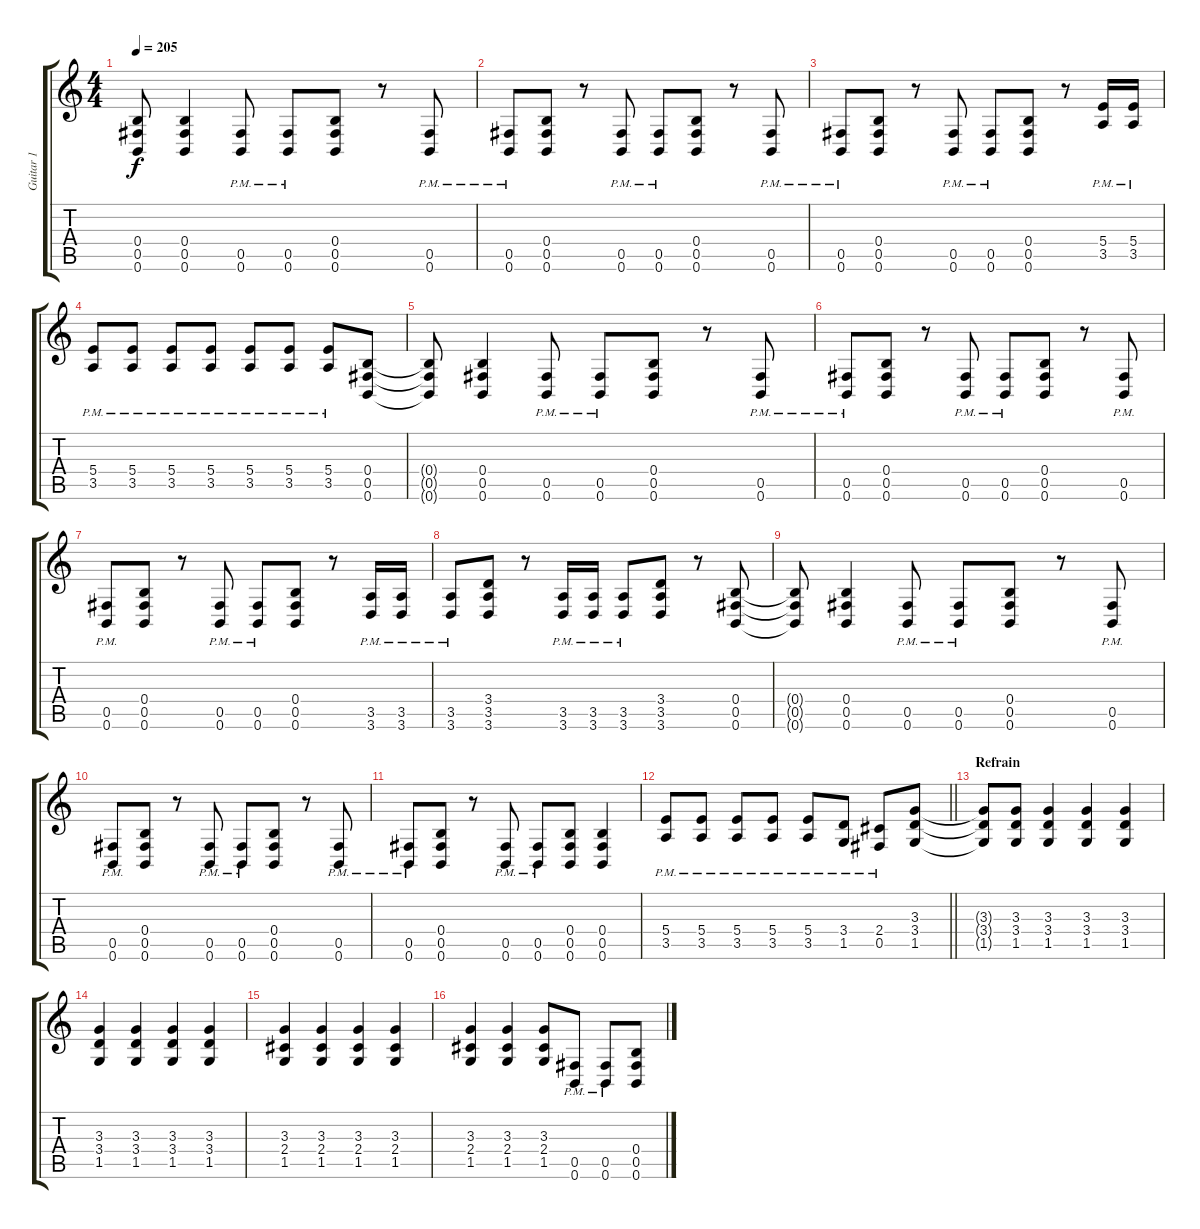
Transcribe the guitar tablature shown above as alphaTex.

\track ("Guitar 1" "Guitar 1") {instrument distortionguitar}
\staff {score tabs}
\tuning (Db4 Ab3 E3 B2 Gb2 B1) {hide}
\ts (4 4)
\tempo 205
\clef g2
\ks c
(0.4{t} 0.5{t} 0.6{t}).8{dy f} (0.4 0.5 0.6).4 (0.5{pm} 0.6{pm}).8 (0.5{pm} 0.6{pm}).8 (0.4 0.5 0.6).8 r.8 (0.5{pm} 0.6{pm}).8 |
(0.5{pm} 0.6{pm}).8 (0.4 0.5 0.6).8 r.8 (0.5{pm} 0.6{pm}).8 (0.5{pm} 0.6{pm}).8 (0.4 0.5 0.6).8 r.8 (0.5{pm} 0.6{pm}).8 |
(0.5{pm} 0.6{pm}).8 (0.4 0.5 0.6).8 r.8 (0.5{pm} 0.6{pm}).8 (0.5{pm} 0.6{pm}).8 (0.4 0.5 0.6).8 r.8 (5.4{pm} 3.5{pm}).16 (5.4{pm} 3.5{pm}).16 |
(5.4{pm} 3.5{pm}).8 (5.4{pm} 3.5{pm}).8 (5.4{pm} 3.5{pm}).8 (5.4{pm} 3.5{pm}).8 (5.4{pm} 3.5{pm}).8 (5.4{pm} 3.5{pm}).8 (5.4{pm} 3.5{pm}).8 (0.4 0.5 0.6).8 |
(0.4{t} 0.5{t} 0.6{t}).8 (0.4 0.5 0.6).4 (0.5{pm} 0.6{pm}).8 (0.5{pm} 0.6{pm}).8 (0.4 0.5 0.6).8 r.8 (0.5{pm} 0.6{pm}).8 |
(0.5{pm} 0.6{pm}).8 (0.4 0.5 0.6).8 r.8 (0.5{pm} 0.6{pm}).8 (0.5{pm} 0.6{pm}).8 (0.4 0.5 0.6).8 r.8 (0.5{pm} 0.6{pm}).8 |
(0.5{pm} 0.6{pm}).8 (0.4 0.5 0.6).8 r.8 (0.5{pm} 0.6{pm}).8 (0.5{pm} 0.6{pm}).8 (0.4 0.5 0.6).8 r.8 (3.5{pm} 3.6{pm}).16 (3.5{pm} 3.6{pm}).16 |
(3.5{pm} 3.6{pm}).8 (3.4 3.5 3.6).8 r.8 (3.5{pm} 3.6{pm}).16 (3.5{pm} 3.6{pm}).16 (3.5{pm} 3.6{pm}).8 (3.4 3.5 3.6).8 r.8 (0.4 0.5 0.6).8 |
(0.4{t} 0.5{t} 0.6{t}).8 (0.4 0.5 0.6).4 (0.5{pm} 0.6{pm}).8 (0.5{pm} 0.6{pm}).8 (0.4 0.5 0.6).8 r.8 (0.5{pm} 0.6{pm}).8 |
(0.5{pm} 0.6{pm}).8 (0.4 0.5 0.6).8 r.8 (0.5{pm} 0.6{pm}).8 (0.5{pm} 0.6{pm}).8 (0.4 0.5 0.6).8 r.8 (0.5{pm} 0.6{pm}).8 |
(0.5{pm} 0.6{pm}).8 (0.4 0.5 0.6).8 r.8 (0.5{pm} 0.6{pm}).8 (0.5{pm} 0.6{pm}).8 (0.4 0.5 0.6).8 (0.4 0.5 0.6).4 |
\barLineRight lightlight
(5.4{pm} 3.5{pm}).8 (5.4{pm} 3.5{pm}).8 (5.4{pm} 3.5{pm}).8 (5.4{pm} 3.5{pm}).8 (5.4{pm} 3.5{pm}).8 (3.4{pm} 1.5{pm}).8 (2.4{pm} 0.5{pm}).8 (3.3 3.4 1.5).8 |
\section ("" "Refrain")
(3.3{t} 3.4{t} 1.5{t}).8 (3.3 3.4 1.5).8 (3.3 3.4 1.5).4 (3.3 3.4 1.5).4 (3.3 3.4 1.5).4 |
(3.3 3.4 1.5).4 (3.3 3.4 1.5).4 (3.3 3.4 1.5).4 (3.3 3.4 1.5).4 |
(3.3 2.4 1.5).4 (3.3 2.4 1.5).4 (3.3 2.4 1.5).4 (3.3 2.4 1.5).4 |
(3.3 2.4 1.5).4 (3.3 2.4 1.5).4 (3.3 2.4 1.5).8 (0.5{pm} 0.6{pm}).8 (0.5{pm} 0.6{pm}).8 (0.4 0.5 0.6).8
